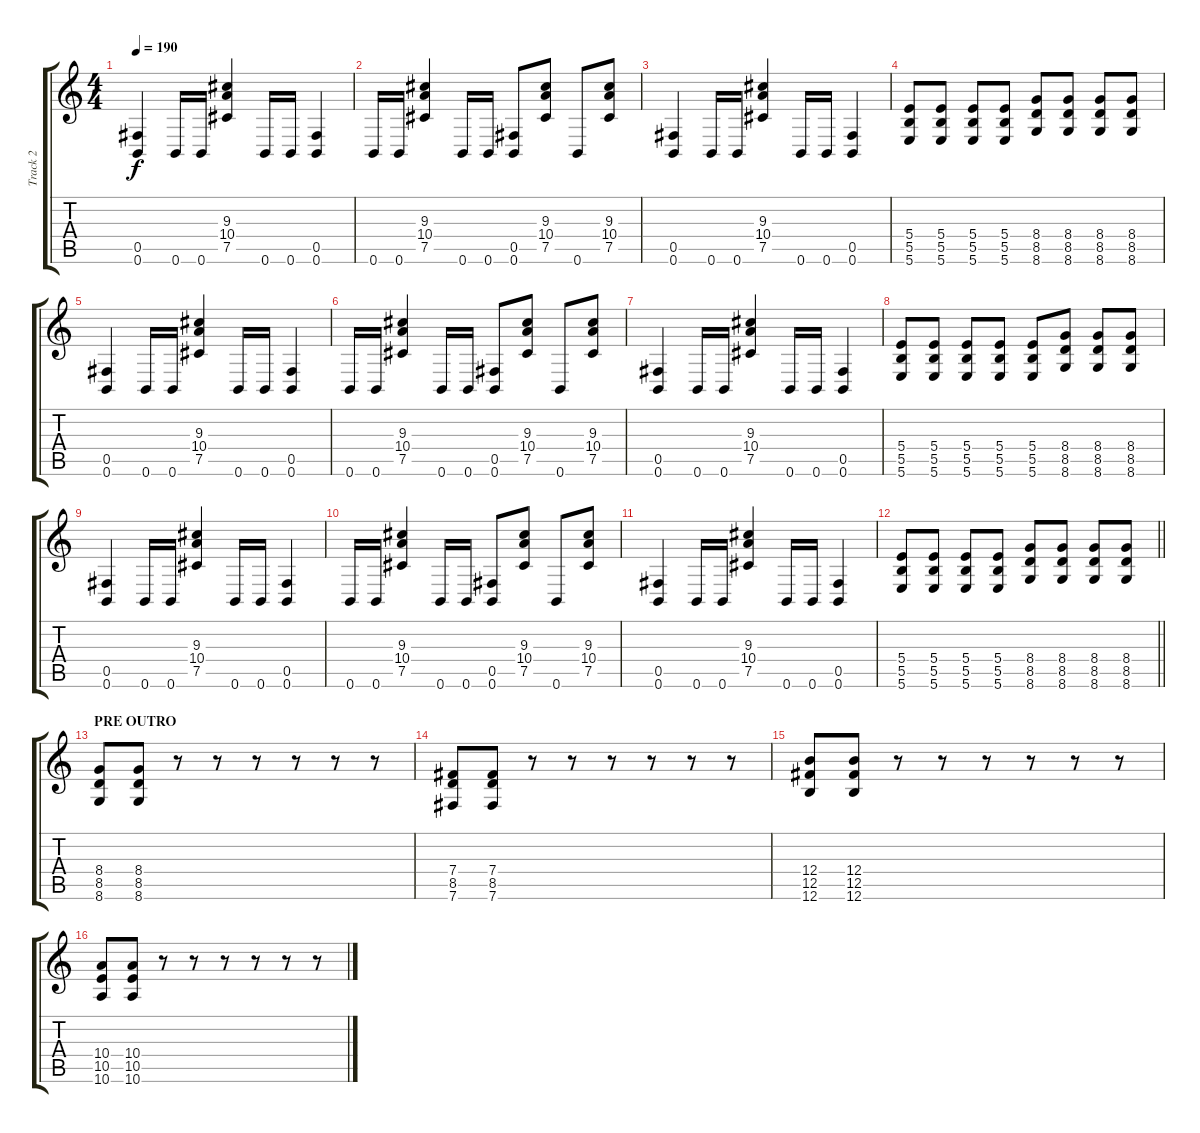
\track ("Track 2" "Track 2") {instrument distortionguitar}
\staff {score tabs}
\tuning (Db4 Ab3 E3 B2 Gb2 B1) {hide}
\ts (4 4)
\tempo 190
\clef g2
\ks c
(0.5 0.6).4{dy f} 0.6.16 0.6.16 (9.3 10.4 7.5).4 0.6.16 0.6.16 (0.5 0.6).4 |
0.6.16 0.6.16 (9.3 10.4 7.5).4 0.6.16 0.6.16 (0.5 0.6).8 (9.3 10.4 7.5).8 0.6.8 (9.3 10.4 7.5).8 |
(0.5 0.6).4 0.6.16 0.6.16 (9.3 10.4 7.5).4 0.6.16 0.6.16 (0.5 0.6).4 |
(5.4 5.5 5.6).8 (5.4 5.5 5.6).8 (5.4 5.5 5.6).8 (5.4 5.5 5.6).8 (8.4 8.5 8.6).8 (8.4 8.5 8.6).8 (8.4 8.5 8.6).8 (8.4 8.5 8.6).8 |
(0.5 0.6).4 0.6.16 0.6.16 (9.3 10.4 7.5).4 0.6.16 0.6.16 (0.5 0.6).4 |
0.6.16 0.6.16 (9.3 10.4 7.5).4 0.6.16 0.6.16 (0.5 0.6).8 (9.3 10.4 7.5).8 0.6.8 (9.3 10.4 7.5).8 |
(0.5 0.6).4 0.6.16 0.6.16 (9.3 10.4 7.5).4 0.6.16 0.6.16 (0.5 0.6).4 |
(5.4 5.5 5.6).8 (5.4 5.5 5.6).8 (5.4 5.5 5.6).8 (5.4 5.5 5.6).8 (5.4 5.5 5.6).8 (8.4 8.5 8.6).8 (8.4 8.5 8.6).8 (8.4 8.5 8.6).8 |
(0.5 0.6).4 0.6.16 0.6.16 (9.3 10.4 7.5).4 0.6.16 0.6.16 (0.5 0.6).4 |
0.6.16 0.6.16 (9.3 10.4 7.5).4 0.6.16 0.6.16 (0.5 0.6).8 (9.3 10.4 7.5).8 0.6.8 (9.3 10.4 7.5).8 |
(0.5 0.6).4 0.6.16 0.6.16 (9.3 10.4 7.5).4 0.6.16 0.6.16 (0.5 0.6).4 |
\barLineRight lightlight
(5.4 5.5 5.6).8 (5.4 5.5 5.6).8 (5.4 5.5 5.6).8 (5.4 5.5 5.6).8 (8.4 8.5 8.6).8 (8.4 8.5 8.6).8 (8.4 8.5 8.6).8 (8.4 8.5 8.6).8 |
\section ("" "PRE OUTRO")
(8.4 8.5 8.6).8 (8.4 8.5 8.6).8 r.8 r.8 r.8 r.8 r.8 r.8 |
(7.4 8.5 7.6).8 (7.4 8.5 7.6).8 r.8 r.8 r.8 r.8 r.8 r.8 |
(12.4 12.5 12.6).8 (12.4 12.5 12.6).8 r.8 r.8 r.8 r.8 r.8 r.8 |
(10.4 10.5 10.6).8 (10.4 10.5 10.6).8 r.8 r.8 r.8 r.8 r.8 r.8
